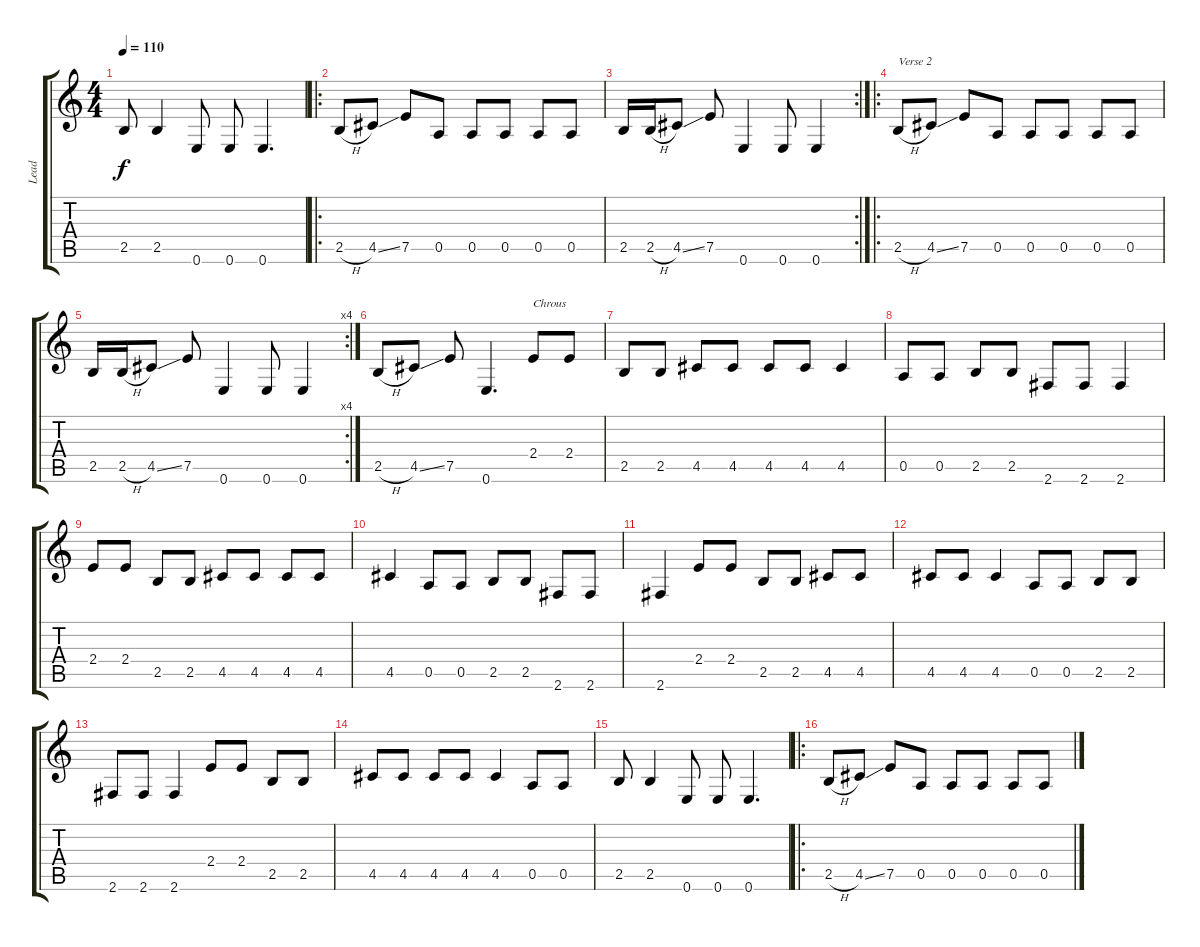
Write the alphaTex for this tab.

\track ("Lead" "Lead") {instrument electricguitarjazz}
\staff {score tabs}
\tuning (E4 B3 G3 D3 A2 E2) {hide}
\ts (4 4)
\tempo 110
\clef g2
\ks c
2.5.8{dy f} 2.5.4 0.6.8 0.6.8 0.6.4{d} |
\ro
2.5{h}.8 4.5{ss}.8 7.5.8 0.5.8 0.5.8 0.5.8 0.5.8 0.5.8 |
\rc 2
2.5.16 2.5{h}.16 4.5{ss}.8 7.5.8 0.6.4 0.6.8 0.6.4 |
\ro
2.5{h}.8{txt "Verse 2"} 4.5{ss}.8 7.5.8 0.5.8 0.5.8 0.5.8 0.5.8 0.5.8 |
\rc 4
2.5.16 2.5{h}.16 4.5{ss}.8 7.5.8 0.6.4 0.6.8 0.6.4 |
2.5{h}.8 4.5{ss}.8 7.5.8 0.6.4{d} 2.4.8{txt "Chrous"} 2.4.8 |
2.5.8 2.5.8 4.5.8 4.5.8 4.5.8 4.5.8 4.5.4 |
0.5.8 0.5.8 2.5.8 2.5.8 2.6.8 2.6.8 2.6.4 |
2.4.8 2.4.8 2.5.8 2.5.8 4.5.8 4.5.8 4.5.8 4.5.8 |
4.5.4 0.5.8 0.5.8 2.5.8 2.5.8 2.6.8 2.6.8 |
2.6.4 2.4.8 2.4.8 2.5.8 2.5.8 4.5.8 4.5.8 |
4.5.8 4.5.8 4.5.4 0.5.8 0.5.8 2.5.8 2.5.8 |
2.6.8 2.6.8 2.6.4 2.4.8 2.4.8 2.5.8 2.5.8 |
4.5.8 4.5.8 4.5.8 4.5.8 4.5.4 0.5.8 0.5.8 |
2.5.8 2.5.4 0.6.8 0.6.8 0.6.4{d} |
\ro
2.5{h}.8 4.5{ss}.8 7.5.8 0.5.8 0.5.8 0.5.8 0.5.8 0.5.8
